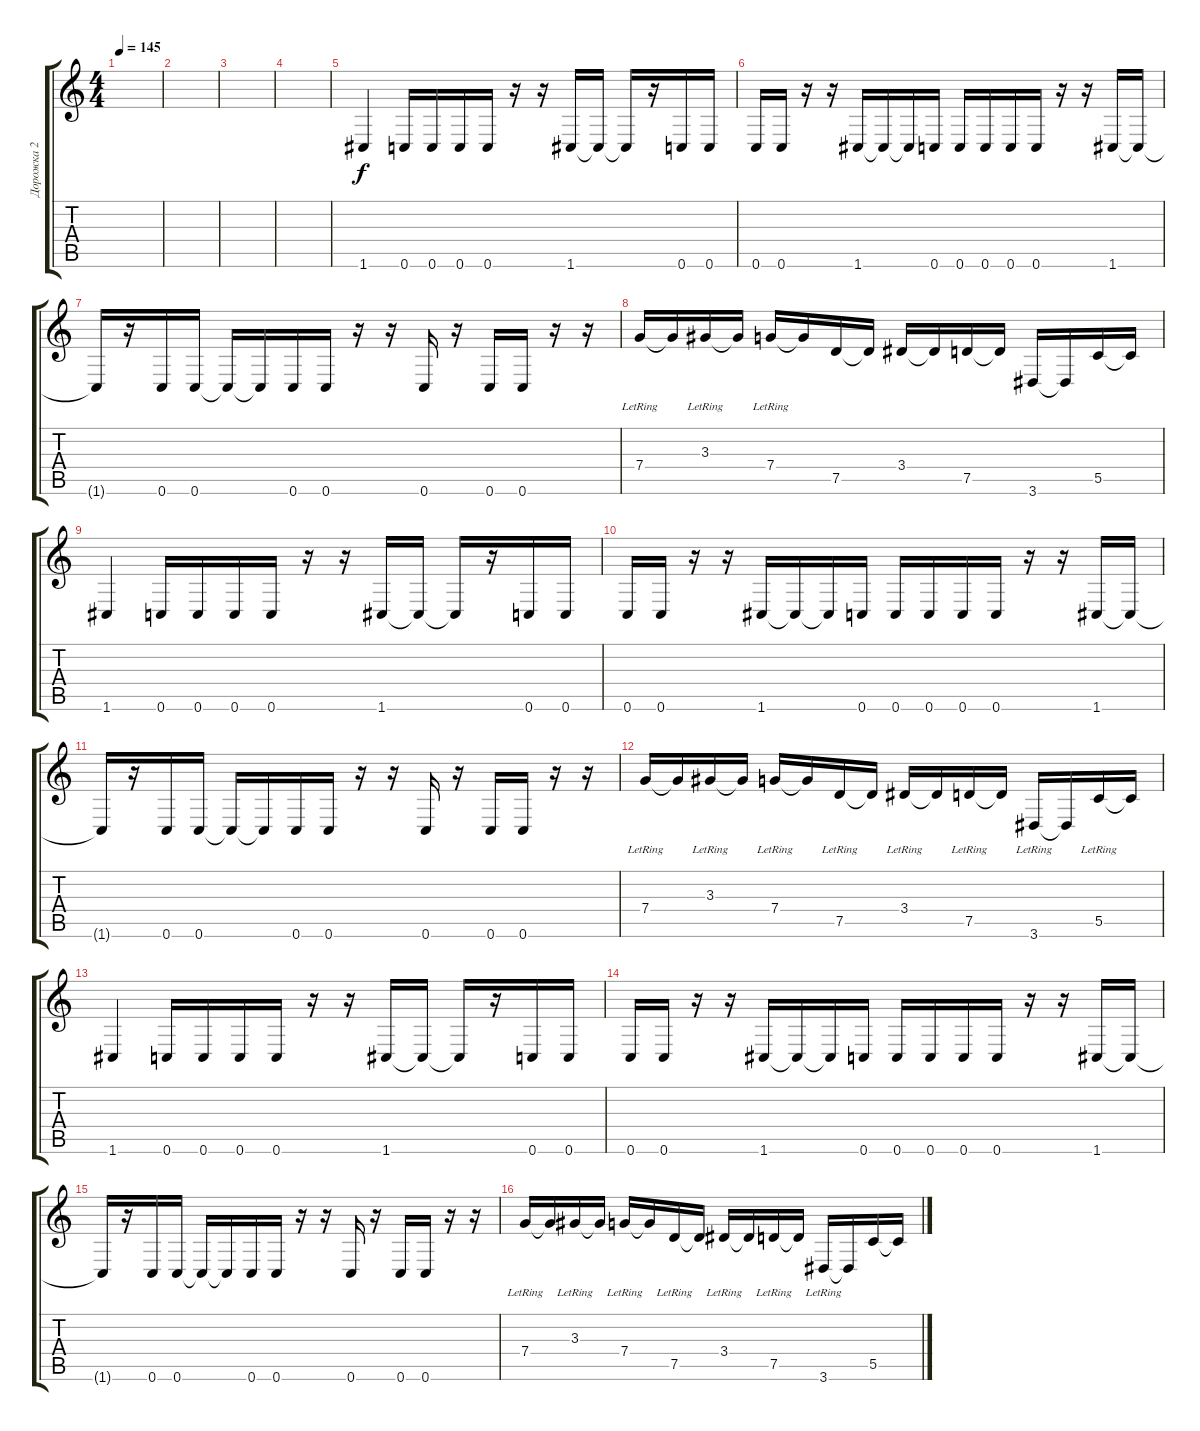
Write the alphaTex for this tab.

\track ("Дорожка 2" "Дорожка 2") {instrument overdrivenguitar}
\staff {score tabs}
\tuning (D4 A3 F3 C3 G2 C2) {hide}
\ts (4 4)
\tempo 145
\clef g2
\ks c
|
|
|
|
1.6.4 0.6.16 0.6.16 0.6.16 0.6.16 r.16 r.16 1.6.16 1.6{t}.16 1.6{t}.16 r.16 0.6.16 0.6.16 |
0.6.16 0.6.16 r.16 r.16 1.6.16 1.6{t}.16 1.6{t}.16 0.6.16 0.6.16 0.6.16 0.6.16 0.6.16 r.16 r.16 1.6.16 1.6{t}.16 |
1.6{t}.16 r.16 0.6.16 0.6.16 0.6{t}.16 0.6{t}.16 0.6.16 0.6.16 r.16 r.16 0.6.16 r.16 0.6.16 0.6.16 r.16 r.16 |
7.4{lr}.16 7.4{t}.16 3.3{lr}.16 3.3{t}.16 7.4{lr}.16 7.4{t}.16 7.5.16 7.5{t}.16 3.4.16 3.4{t}.16 7.5.16 7.5{t}.16 3.6.16 3.6{t}.16 5.5.16 5.5{t}.16 |
1.6.4 0.6.16 0.6.16 0.6.16 0.6.16 r.16 r.16 1.6.16 1.6{t}.16 1.6{t}.16 r.16 0.6.16 0.6.16 |
0.6.16 0.6.16 r.16 r.16 1.6.16 1.6{t}.16 1.6{t}.16 0.6.16 0.6.16 0.6.16 0.6.16 0.6.16 r.16 r.16 1.6.16 1.6{t}.16 |
1.6{t}.16 r.16 0.6.16 0.6.16 0.6{t}.16 0.6{t}.16 0.6.16 0.6.16 r.16 r.16 0.6.16 r.16 0.6.16 0.6.16 r.16 r.16 |
7.4{lr}.16 7.4{t}.16 3.3{lr}.16 3.3{t}.16 7.4{lr}.16 7.4{t}.16 7.5{lr}.16 7.5{t}.16 3.4{lr}.16 3.4{t}.16 7.5{lr}.16 7.5{t}.16 3.6{lr}.16 3.6{t}.16 5.5{lr}.16 5.5{t}.16 |
1.6.4 0.6.16 0.6.16 0.6.16 0.6.16 r.16 r.16 1.6.16 1.6{t}.16 1.6{t}.16 r.16 0.6.16 0.6.16 |
0.6.16 0.6.16 r.16 r.16 1.6.16 1.6{t}.16 1.6{t}.16 0.6.16 0.6.16 0.6.16 0.6.16 0.6.16 r.16 r.16 1.6.16 1.6{t}.16 |
1.6{t}.16 r.16 0.6.16 0.6.16 0.6{t}.16 0.6{t}.16 0.6.16 0.6.16 r.16 r.16 0.6.16 r.16 0.6.16 0.6.16 r.16 r.16 |
7.4{lr}.16 7.4{t}.16 3.3{lr}.16 3.3{t}.16 7.4{lr}.16 7.4{t}.16 7.5{lr}.16 7.5{t}.16 3.4{lr}.16 3.4{t}.16 7.5{lr}.16 7.5{t}.16 3.6{lr}.16 3.6{t}.16 5.5.16 5.5{t}.16
